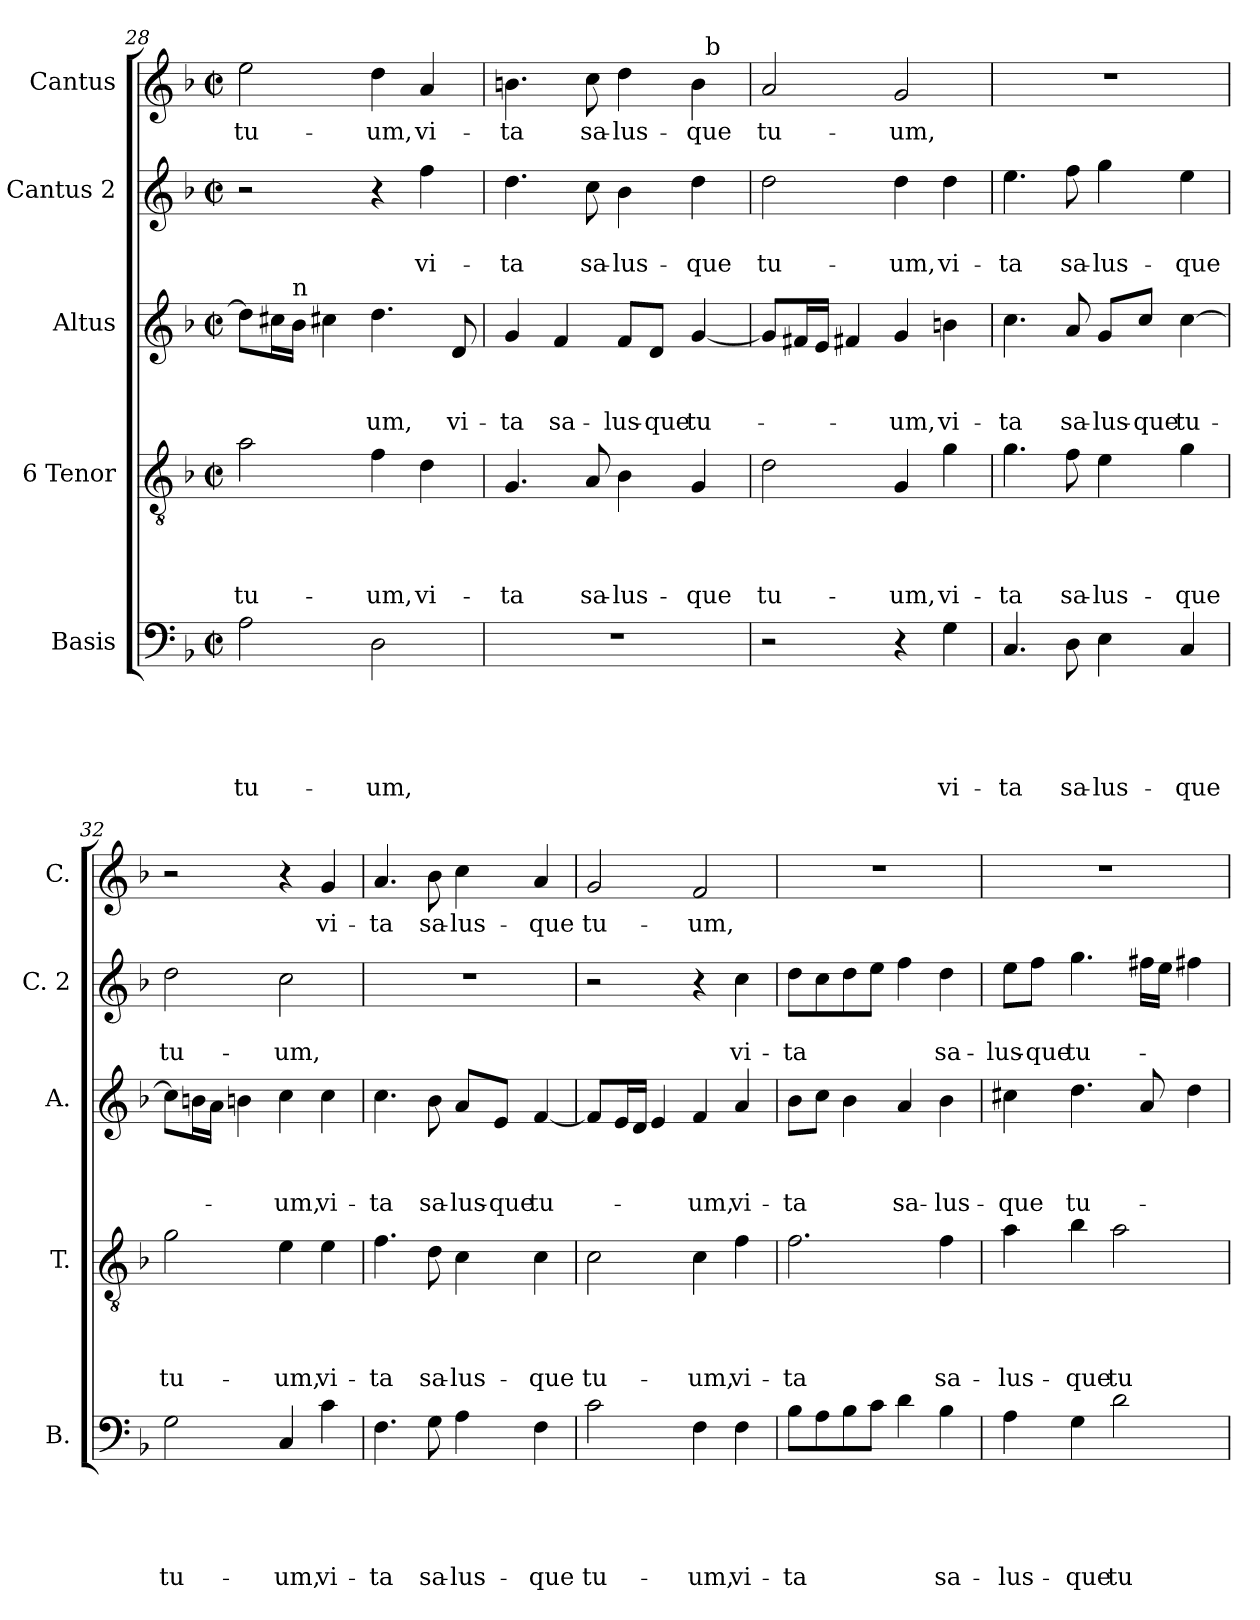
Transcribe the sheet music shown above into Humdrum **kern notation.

**kern	**text	**text	**text	**text	**text	**kern	**text	**text	**text	**text	**kern	**text	**text	**text	**kern	**text	**text	**kern	**text
*part5	*part5	*part5	*part5	*part5	*part5	*part4	*part4	*part4	*part4	*part4	*part3	*part3	*part3	*part3	*part2	*part2	*part2	*part1	*part1
*staff5	*staff5	*staff5	*staff5	*staff5	*staff5	*staff4	*staff4	*staff4	*staff4	*staff4	*staff3	*staff3	*staff3	*staff3	*staff2	*staff2	*staff2	*staff1	*staff1
*I"Basis	*	*	*	*	*	*I"6 Tenor	*	*	*	*	*I"Altus	*	*	*	*I"Cantus 2	*	*	*I"Cantus	*
*I'B.	*	*	*	*	*	*I'T.	*	*	*	*	*I'A.	*	*	*	*I'C. 2	*	*	*I'C.	*
!!LO:LB:g=z
*clefF4	*	*	*	*	*	*clefGv2	*	*	*	*	*clefG2	*	*	*	*clefG2	*	*	*clefG2	*
*k[b-]	*	*	*	*	*	*k[b-]	*	*	*	*	*k[b-]	*	*	*	*k[b-]	*	*	*k[b-]	*
*F:	*	*	*	*	*	*F:	*	*	*	*	*F:	*	*	*	*F:	*	*	*F:	*
*M2/2	*	*	*	*	*	*M2/2	*	*	*	*	*M2/2	*	*	*	*M2/2	*	*	*M2/2	*
*met(c|)	*	*	*	*	*	*met(c|)	*	*	*	*	*met(c|)	*	*	*	*met(c|)	*	*	*met(c|)	*
=28	=28	=28	=28	=28	=28	=28	=28	=28	=28	=28	=28	=28	=28	=28	=28	=28	=28	=28	=28
!	!	!	!	!	!LO:LY:b	!	!	!	!	!LO:LY:b	!	!	!	!	!	!	!	!	!LO:LY:b
2A\	.	.	.	.	tu-	2a\	.	.	.	tu-	8dd\L]	.	.	.	2r	.	.	2ee\	tu-
.	.	.	.	.	.	.	.	.	.	.	16cc#X\L	.	.	.	.	.	.	.	.
!	!	!	!	!	!	!	!	!	!	!	!LO:TX:a:t=n	!	!	!	!	!	!	!	!
.	.	.	.	.	.	.	.	.	.	.	16b-\JJ	.	.	.	.	.	.	.	.
.	.	.	.	.	.	.	.	.	.	.	4cc#X\	.	.	.	.	.	.	.	.
!	!	!	!	!	!LO:LY:b	!	!	!	!	!LO:LY:b	!	!	!	!LO:LY:b	!	!	!	!	!LO:LY:b
2D\	.	.	.	.	-um,	4f\	.	.	.	-um,	4.dd\	.	.	-um,	4r	.	.	4dd\	-um,
!	!	!	!	!	!	!	!	!	!	!LO:LY:b	!	!	!	!	!	!	!LO:LY:b	!	!LO:LY:b
.	.	.	.	.	.	4d\	.	.	.	vi-	.	.	.	.	4ff\	.	vi-	4a/	vi-
!	!	!	!	!	!	!	!	!	!	!	!	!	!	!LO:LY:b	!	!	!	!	!
.	.	.	.	.	.	.	.	.	.	.	8d/	.	.	vi-	.	.	.	.	.
=29	=29	=29	=29	=29	=29	=29	=29	=29	=29	=29	=29	=29	=29	=29	=29	=29	=29	=29	=29
!	!	!	!	!	!	!	!	!	!	!LO:LY:b	!	!	!	!LO:LY:b	!	!	!LO:LY:b	!	!LO:LY:b
*	*	*	*	*	*	*	*	*	*	*	*	*	*	*	*	*	*	*^	*
1r	.	.	.	.	.	4.G/	.	.	.	-ta	4g/	.	.	-ta	4.dd\	.	-ta	4.bn\	2ryy	-ta
!	!	!	!	!	!	!	!	!	!	!	!	!	!	!LO:LY:b	!	!	!	!	!	!
.	.	.	.	.	.	.	.	.	.	.	4f/	.	.	sa-	.	.	.	.	.	.
!	!	!	!	!	!	!	!	!	!	!LO:LY:b	!	!	!	!	!	!	!LO:LY:b	!	!	!LO:LY:b
.	.	.	.	.	.	8A/	.	.	.	sa-	.	.	.	.	8cc\	.	sa-	8cc\	.	sa-
!	!	!	!	!	!	!	!	!	!	!LO:LY:b	!	!	!	!LO:LY:b	!	!	!LO:LY:b	!	!	!LO:LY:b
.	.	.	.	.	.	4B-\	.	.	.	-lus-	8f/L	.	.	-lus-	4b-\	.	-lus-	4dd\	4ryy	-lus-
!	!	!	!	!	!	!	!	!	!	!	!	!	!	!LO:LY:b	!	!	!	!	!	!
.	.	.	.	.	.	.	.	.	.	.	8d/J	.	.	-que	.	.	.	.	.	.
!	!	!	!	!	!	!	!	!	!	!LO:LY:b	!	!	!	!LO:LY:b	!	!	!LO:LY:b	!	!	!LO:LY:b
.	.	.	.	.	.	4G/	.	.	.	-que	[<4g/	.	.	tu-	4dd\	.	-que	4b\	32ryy	-que
!	!	!	!	!	!	!	!	!	!	!	!	!	!	!	!	!	!	!	!LO:TX:a:t=b	!
.	.	.	.	.	.	.	.	.	.	.	.	.	.	.	.	.	.	.	8..ryy	.
=30	=30	=30	=30	=30	=30	=30	=30	=30	=30	=30	=30	=30	=30	=30	=30	=30	=30	=30	=30	=30
!	!	!	!	!	!	!	!	!	!	!LO:LY:b	!	!	!	!	!	!	!LO:LY:b	!	!	!LO:LY:b
*	*	*	*	*	*	*	*	*	*	*	*	*	*	*	*	*	*	*v	*v	*
2r	.	.	.	.	.	2d\	.	.	.	tu-	8g/L]	.	.	.	2dd\	.	tu-	2a/	tu-
.	.	.	.	.	.	.	.	.	.	.	16f#X/L	.	.	.	.	.	.	.	.
.	.	.	.	.	.	.	.	.	.	.	16e/JJ	.	.	.	.	.	.	.	.
.	.	.	.	.	.	.	.	.	.	.	4f#X/	.	.	.	.	.	.	.	.
!	!	!	!	!	!	!	!	!	!	!LO:LY:b	!	!	!	!LO:LY:b	!	!	!LO:LY:b	!	!LO:LY:b
4r	.	.	.	.	.	4G/	.	.	.	-um,	4g/	.	.	-um,	4dd\	.	-um,	2g/	-um,
!	!	!	!	!	!LO:LY:b	!	!	!	!	!LO:LY:b	!	!	!	!LO:LY:b	!	!	!LO:LY:b	!	!
4G\	.	.	.	.	vi-	4g\	.	.	.	vi-	4bn\	.	.	vi-	4dd\	.	vi-	.	.
=31	=31	=31	=31	=31	=31	=31	=31	=31	=31	=31	=31	=31	=31	=31	=31	=31	=31	=31	=31
!	!	!	!	!	!LO:LY:b	!	!	!	!	!LO:LY:b	!	!	!	!LO:LY:b	!	!	!LO:LY:b	!	!
4.C/	.	.	.	.	-ta	4.g\	.	.	.	-ta	4.cc\	.	.	-ta	4.ee\	.	-ta	1r	.
!	!	!	!	!	!LO:LY:b	!	!	!	!	!LO:LY:b	!	!	!	!LO:LY:b	!	!	!LO:LY:b	!	!
8D\	.	.	.	.	sa-	8f\	.	.	.	sa-	8a/	.	.	sa-	8ff\	.	sa-	.	.
!	!	!	!	!	!LO:LY:b	!	!	!	!	!LO:LY:b	!	!	!	!LO:LY:b	!	!	!LO:LY:b	!	!
4E\	.	.	.	.	-lus-	4e\	.	.	.	-lus-	8g/L	.	.	-lus-	4gg\	.	-lus-	.	.
!	!	!	!	!	!	!	!	!	!	!	!	!	!	!LO:LY:b	!	!	!	!	!
.	.	.	.	.	.	.	.	.	.	.	8cc/J	.	.	-que	.	.	.	.	.
!	!	!	!	!	!LO:LY:b	!	!	!	!	!LO:LY:b	!	!	!	!LO:LY:b	!	!	!LO:LY:b	!	!
4C/	.	.	.	.	-que	4g\	.	.	.	-que	[>4cc\	.	.	tu-	4ee\	.	-que	.	.
=32	=32	=32	=32	=32	=32	=32	=32	=32	=32	=32	=32	=32	=32	=32	=32	=32	=32	=32	=32
!	!	!	!	!	!LO:LY:b	!	!	!	!	!LO:LY:b	!	!	!	!	!	!	!LO:LY:b	!	!
2G\	.	.	.	.	tu-	2g\	.	.	.	tu-	8cc\L]	.	.	.	2dd\	.	tu-	2r	.
.	.	.	.	.	.	.	.	.	.	.	16bn\L	.	.	.	.	.	.	.	.
.	.	.	.	.	.	.	.	.	.	.	16a\JJ	.	.	.	.	.	.	.	.
.	.	.	.	.	.	.	.	.	.	.	4bn\	.	.	.	.	.	.	.	.
!	!	!	!	!	!LO:LY:b	!	!	!	!	!LO:LY:b	!	!	!	!LO:LY:b	!	!	!LO:LY:b	!	!
4C/	.	.	.	.	-um,	4e\	.	.	.	-um,	4cc\	.	.	-um,	2cc\	.	-um,	4r	.
!	!	!	!	!	!LO:LY:b	!	!	!	!	!LO:LY:b	!	!	!	!LO:LY:b	!	!	!	!	!LO:LY:b
4c\	.	.	.	.	vi-	4e\	.	.	.	vi-	4cc\	.	.	vi-	.	.	.	4g/	vi-
!!LO:PB:g=z
=33	=33	=33	=33	=33	=33	=33	=33	=33	=33	=33	=33	=33	=33	=33	=33	=33	=33	=33	=33
!	!	!	!	!	!LO:LY:b	!	!	!	!	!LO:LY:b	!	!	!	!LO:LY:b	!	!	!	!	!LO:LY:b
4.F\	.	.	.	.	-ta	4.f\	.	.	.	-ta	4.cc\	.	.	-ta	1r	.	.	4.a/	-ta
!	!	!	!	!	!LO:LY:b	!	!	!	!	!LO:LY:b	!	!	!	!LO:LY:b	!	!	!	!	!LO:LY:b
8G\	.	.	.	.	sa-	8d\	.	.	.	sa-	8b-\	.	.	sa-	.	.	.	8b-\	sa-
!	!	!	!	!	!LO:LY:b	!	!	!	!	!LO:LY:b	!	!	!	!LO:LY:b	!	!	!	!	!LO:LY:b
4A\	.	.	.	.	-lus-	4c\	.	.	.	-lus-	8a/L	.	.	-lus-	.	.	.	4cc\	-lus-
!	!	!	!	!	!	!	!	!	!	!	!	!	!	!LO:LY:b	!	!	!	!	!
.	.	.	.	.	.	.	.	.	.	.	8e/J	.	.	-que	.	.	.	.	.
!	!	!	!	!	!LO:LY:b	!	!	!	!	!LO:LY:b	!	!	!	!LO:LY:b	!	!	!	!	!LO:LY:b
4F\	.	.	.	.	-que	4c\	.	.	.	-que	[<4f/	.	.	tu-	.	.	.	4a/	-que
=34	=34	=34	=34	=34	=34	=34	=34	=34	=34	=34	=34	=34	=34	=34	=34	=34	=34	=34	=34
!	!	!	!	!	!LO:LY:b	!	!	!	!	!LO:LY:b	!	!	!	!	!	!	!	!	!LO:LY:b
2c\	.	.	.	.	tu-	2c\	.	.	.	tu-	8f/L]	.	.	.	2r	.	.	2g/	tu-
.	.	.	.	.	.	.	.	.	.	.	16e/L	.	.	.	.	.	.	.	.
.	.	.	.	.	.	.	.	.	.	.	16d/JJ	.	.	.	.	.	.	.	.
.	.	.	.	.	.	.	.	.	.	.	4e/	.	.	.	.	.	.	.	.
!	!	!	!	!	!LO:LY:b	!	!	!	!	!LO:LY:b	!	!	!	!LO:LY:b	!	!	!	!	!LO:LY:b
4F\	.	.	.	.	-um,	4c\	.	.	.	-um,	4f/	.	.	-um,	4r	.	.	2f/	-um,
!	!	!	!	!	!LO:LY:b	!	!	!	!	!LO:LY:b	!	!	!	!LO:LY:b	!	!	!LO:LY:b	!	!
4F\	.	.	.	.	vi-	4f\	.	.	.	vi-	4a/	.	.	vi-	4cc\	.	vi-	.	.
=35	=35	=35	=35	=35	=35	=35	=35	=35	=35	=35	=35	=35	=35	=35	=35	=35	=35	=35	=35
!	!	!	!	!	!LO:LY:b	!	!	!	!	!LO:LY:b	!	!	!	!LO:LY:b	!	!	!LO:LY:b	!	!
8B-\L	.	.	.	.	-ta	2.f\	.	.	.	-ta	8b-\L	.	.	-ta	8dd\L	.	-ta	1r	.
8A\	.	.	.	.	.	.	.	.	.	.	8cc\J	.	.	.	8cc\	.	.	.	.
8B-\	.	.	.	.	.	.	.	.	.	.	4b-\	.	.	.	8dd\	.	.	.	.
8c\J	.	.	.	.	.	.	.	.	.	.	.	.	.	.	8ee\J	.	.	.	.
!	!	!	!	!	!	!	!	!	!	!	!	!	!	!LO:LY:b	!	!	!	!	!
4d\	.	.	.	.	.	.	.	.	.	.	4a/	.	.	sa-	4ff\	.	.	.	.
!	!	!	!	!	!LO:LY:b	!	!	!	!	!LO:LY:b	!	!	!	!LO:LY:b	!	!	!LO:LY:b	!	!
4B-\	.	.	.	.	sa-	4f\	.	.	.	sa-	4b-\	.	.	-lus-	4dd\	.	sa-	.	.
=36	=36	=36	=36	=36	=36	=36	=36	=36	=36	=36	=36	=36	=36	=36	=36	=36	=36	=36	=36
!	!	!	!	!	!LO:LY:b	!	!	!	!	!LO:LY:b	!	!	!	!LO:LY:b	!	!	!LO:LY:b	!	!
4A\	.	.	.	.	-lus-	4a\	.	.	.	-lus-	4cc#X\	.	.	-que	8ee\L	.	-lus-	1r	.
!	!	!	!	!	!	!	!	!	!	!	!	!	!	!	!	!	!LO:LY:b	!	!
.	.	.	.	.	.	.	.	.	.	.	.	.	.	.	8ff\J	.	-que	.	.
!	!	!	!	!	!LO:LY:b	!	!	!	!	!LO:LY:b	!	!	!	!LO:LY:b	!	!	!LO:LY:b	!	!
4G\	.	.	.	.	-que	4b-\	.	.	.	-que	4.dd\	.	.	tu-	4.gg\	.	tu-	.	.
!	!	!	!	!	!LO:LY:b	!	!	!	!	!LO:LY:b	!	!	!	!	!	!	!	!	!
2d\	.	.	.	.	tu-	2a\	.	.	.	tu-	.	.	.	.	.	.	.	.	.
.	.	.	.	.	.	.	.	.	.	.	8a/	.	.	.	16ff#X\LL	.	.	.	.
.	.	.	.	.	.	.	.	.	.	.	.	.	.	.	16ee\JJ	.	.	.	.
.	.	.	.	.	.	.	.	.	.	.	4dd\	.	.	.	4ff#X\	.	.	.	.
=	=	=	=	=	=	=	=	=	=	=	=	=	=	=	=	=	=	=	=
*-	*-	*-	*-	*-	*-	*-	*-	*-	*-	*-	*-	*-	*-	*-	*-	*-	*-	*-	*-
